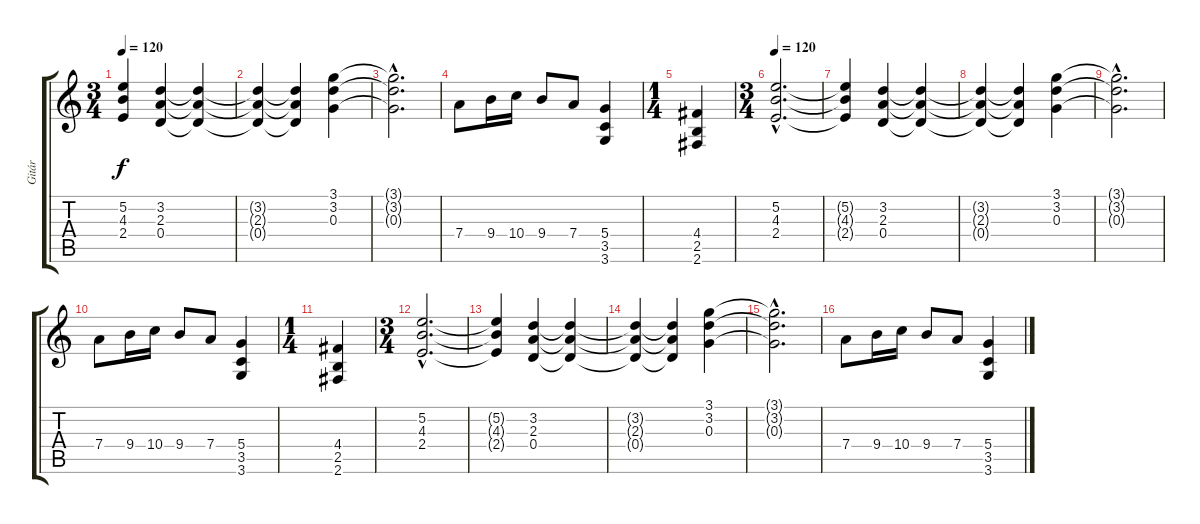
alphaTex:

\track ("Gitár" "Gitár") {instrument distortionguitar}
\staff {score tabs}
\tuning (E4 B3 G3 D3 A2 E2) {hide}
\ts (3 4)
\tempo 120
\clef g2
\ks c
(5.2{t} 4.3{t} 2.4{t}).4{dy f} (3.2 2.3 0.4).4 (3.2{t} 2.3{t} 0.4{t}).4 |
(3.2{t} 2.3{t} 0.4{t}).4 (3.2{t} 2.3{t} 0.4{t}).4 (3.1 3.2 0.3).4 |
(3.1{hac t} 3.2{hac t} 0.3{hac t}).2{d} |
7.4.8 9.4.16 10.4.16 9.4.8 7.4.8 (5.4 3.5 3.6).4 |
\ts (1 4)
(4.4 2.5 2.6).4 |
\ts (3 4)
\tempo 120
(5.2{hac} 4.3{hac} 2.4{hac}).2{d} |
(5.2{t} 4.3{t} 2.4{t}).4 (3.2 2.3 0.4).4 (3.2{t} 2.3{t} 0.4{t}).4 |
(3.2{t} 2.3{t} 0.4{t}).4 (3.2{t} 2.3{t} 0.4{t}).4 (3.1 3.2 0.3).4 |
(3.1{hac t} 3.2{hac t} 0.3{hac t}).2{d} |
7.4.8 9.4.16 10.4.16 9.4.8 7.4.8 (5.4 3.5 3.6).4 |
\ts (1 4)
(4.4 2.5 2.6).4 |
\ts (3 4)
(5.2{hac} 4.3{hac} 2.4{hac}).2{d} |
(5.2{t} 4.3{t} 2.4{t}).4 (3.2 2.3 0.4).4 (3.2{t} 2.3{t} 0.4{t}).4 |
(3.2{t} 2.3{t} 0.4{t}).4 (3.2{t} 2.3{t} 0.4{t}).4 (3.1 3.2 0.3).4 |
(3.1{hac t} 3.2{hac t} 0.3{hac t}).2{d} |
7.4.8 9.4.16 10.4.16 9.4.8 7.4.8 (5.4 3.5 3.6).4
